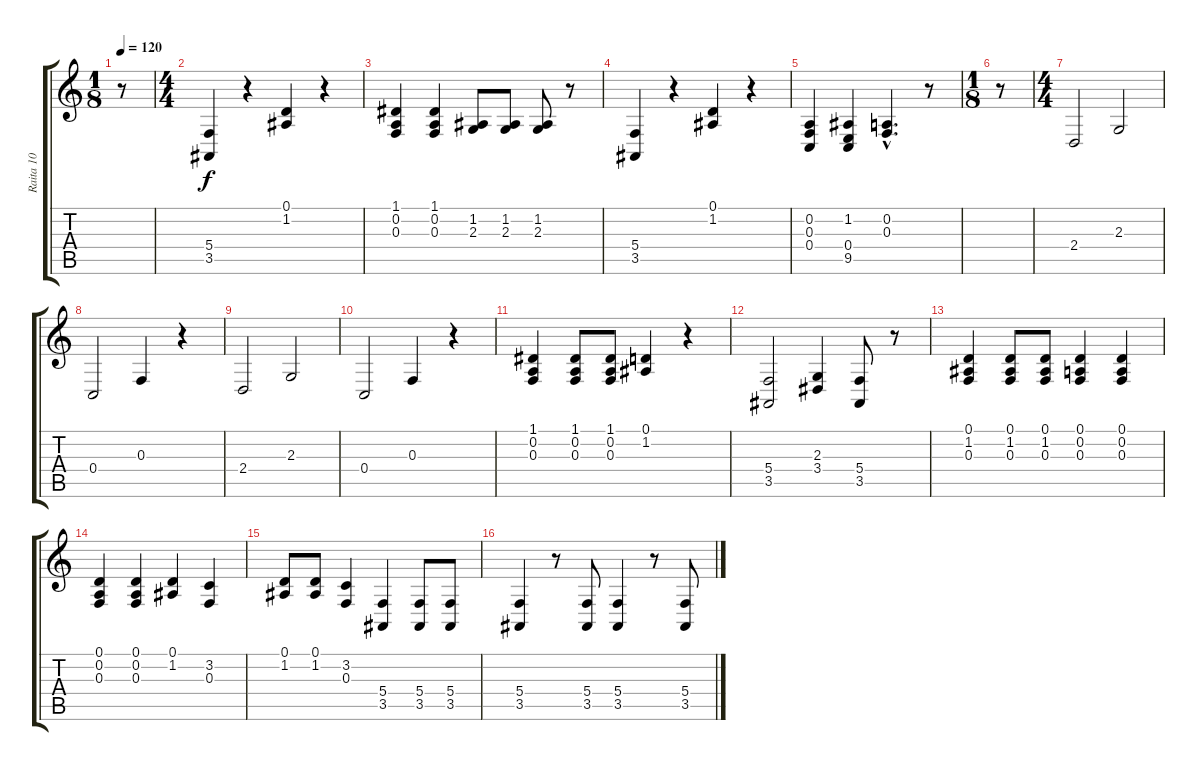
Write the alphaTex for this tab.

\track ("Raita 10" "Raita 10") {instrument brightacousticpiano}
\staff {score tabs}
\tuning (D4 A3 F3 C3 G2 D2) {hide}
\ts (1 8)
\tempo 120
\clef g2
\ks c
r.8{dy f instrument brightacousticpiano} |
\ts (4 4)
(5.4 3.5).4 r.4 (0.1 1.2).4 r.4 |
(1.1 0.2 0.3).4 (1.1 0.2 0.3).4 (1.2 2.3).8 (1.2 2.3).8 (1.2 2.3).8 r.8 |
(5.4 3.5).4 r.4 (0.1 1.2).4 r.4 |
(0.2 0.3 0.4).4 (1.2 0.4 9.5).4 (0.2{hac} 0.3{hac}).4{d} r.8 |
\ts (1 8)
r.8 |
\ts (4 4)
2.4.2 2.3.2 |
0.4.2 0.3.4 r.4 |
2.4.2 2.3.2 |
0.4.2 0.3.4 r.4 |
(1.1 0.2 0.3).4 (1.1 0.2 0.3).8 (1.1 0.2 0.3).8 (0.1 1.2).4 r.4 |
(5.4 3.5).2 (2.3 3.4).4 (5.4 3.5).8 r.8 |
(0.1 1.2 0.3).4 (0.1 1.2 0.3).8 (0.1 1.2 0.3).8 (0.1 0.2 0.3).4 (0.1 0.2 0.3).4 |
(0.1 0.2 0.3).4 (0.1 0.2 0.3).4 (0.1 1.2).4 (3.2 0.3).4 |
(0.1 1.2).8 (0.1 1.2).8 (3.2 0.3).4 (5.4 3.5).4 (5.4 3.5).8 (5.4 3.5).8 |
(5.4 3.5).4 r.8 (5.4 3.5).8 (5.4 3.5).4 r.8 (5.4 3.5).8
